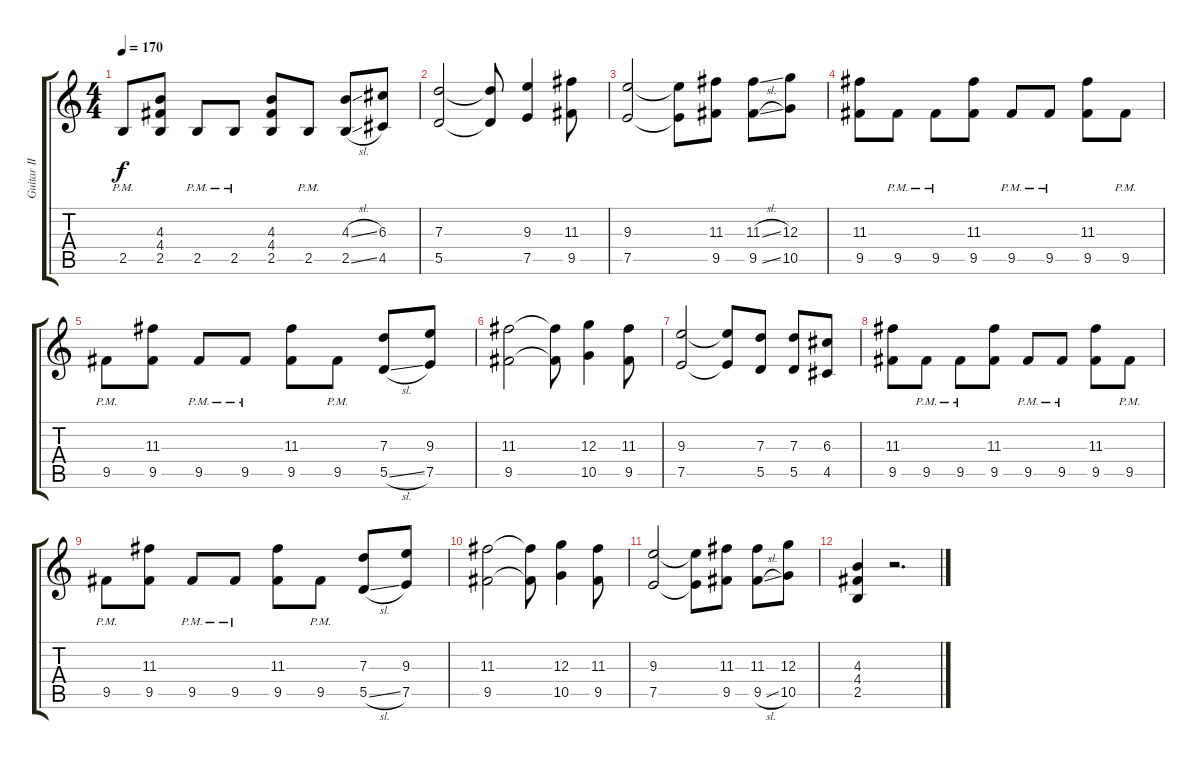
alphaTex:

\track ("Guitar II" "Guitar II") {instrument overdrivenguitar}
\staff {score tabs}
\tuning (E4 B3 G3 D3 A2 E2) {hide}
\ts (4 4)
\tempo 170
\clef g2
\ks c
2.5{pm}.8{dy f} (4.3 4.4 2.5).8 2.5{pm}.8 2.5{pm}.8 (4.3 4.4 2.5).8 2.5{pm}.8 (4.3{sl} 2.5{sl}).8 (6.3 4.5).8 |
(7.3 5.5).2 (7.3{t} 5.5{t}).8 (9.3 7.5).4 (11.3 9.5).8 |
(9.3 7.5).2 (9.3{t} 7.5{t}).8 (11.3 9.5).8 (11.3{sl} 9.5{sl}).8 (12.3 10.5).8 |
(11.3 9.5).8 9.5{pm}.8 9.5{pm}.8 (11.3 9.5).8 9.5{pm}.8 9.5{pm}.8 (11.3 9.5).8 9.5{pm}.8 |
9.5{pm}.8 (11.3 9.5).8 9.5{pm}.8 9.5{pm}.8 (11.3 9.5).8 9.5{pm}.8 (7.3 5.5{sl}).8 (9.3 7.5).8 |
(11.3 9.5).2 (11.3{t} 9.5{t}).8 (12.3 10.5).4 (11.3 9.5).8 |
(9.3 7.5).2 (9.3{t} 7.5{t}).8 (7.3 5.5).8 (7.3 5.5).8 (6.3 4.5).8 |
(11.3 9.5).8 9.5{pm}.8 9.5{pm}.8 (11.3 9.5).8 9.5{pm}.8 9.5{pm}.8 (11.3 9.5).8 9.5{pm}.8 |
9.5{pm}.8 (11.3 9.5).8 9.5{pm}.8 9.5{pm}.8 (11.3 9.5).8 9.5{pm}.8 (7.3 5.5{sl}).8 (9.3 7.5).8 |
(11.3 9.5).2 (11.3{t} 9.5{t}).8 (12.3 10.5).4 (11.3 9.5).8 |
(9.3 7.5).2 (9.3{t} 7.5{t}).8 (11.3 9.5).8 (11.3 9.5{sl}).8 (12.3 10.5).8 |
(4.3 4.4 2.5).4 r.2{d}
